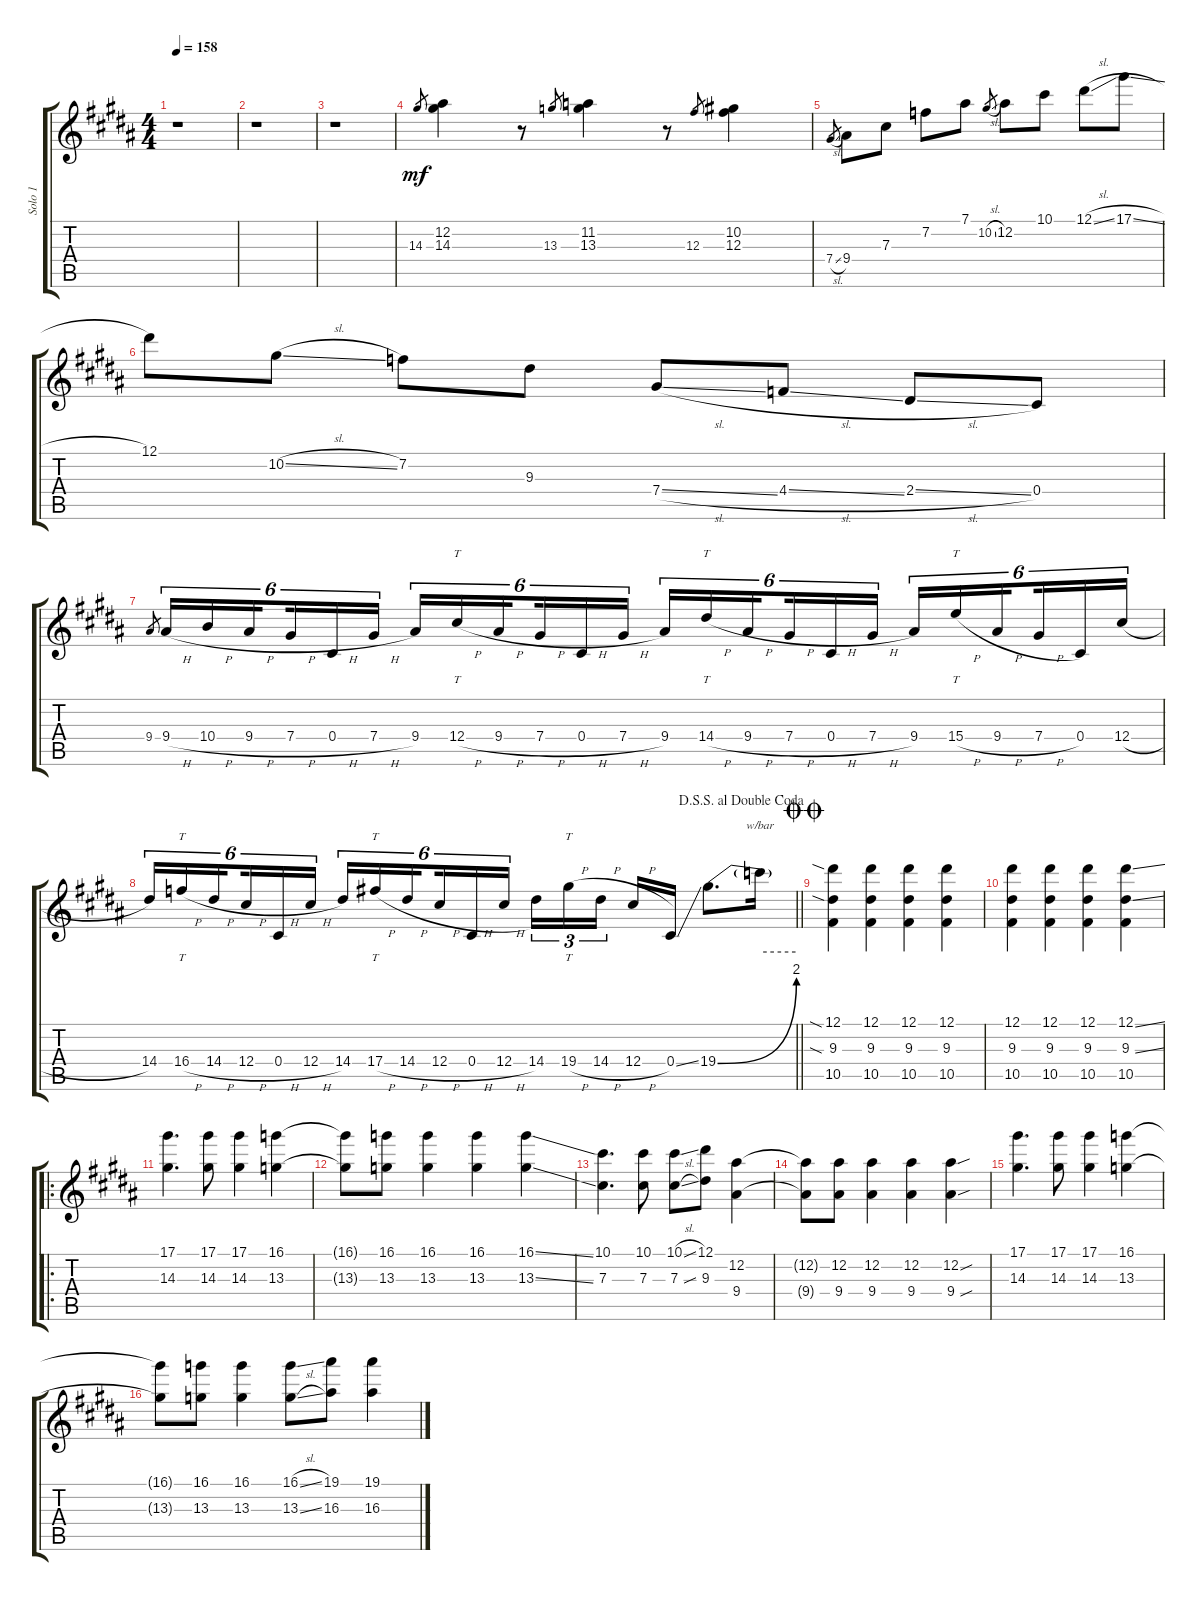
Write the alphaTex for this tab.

\track ("Solo 1" "Solo 1") {instrument distortionguitar}
\staff {score tabs}
\tuning (Eb4 Bb3 Gb3 Db3 Ab2 Db2) {hide}
\ts (4 4)
\tempo 158
\clef g2
\ks g#minor
r.1{dy mf} |
\ks b
r.1 |
\ks g#minor
r.1 |
\ks b
14.3.8{gr} (12.2 14.3).4 r.8 13.3.8{gr} (11.2 13.3).4 r.8 12.3.8{gr} (10.2 12.3).4 |
\ks g#minor
7.4{sl}.8{gr} 9.4.8 7.3.8 7.2.8 7.1.8 10.2{sl}.8{gr} 12.2.8 10.1.8 12.1{sl}.8 17.1{sl}.8 |
12.1.8 10.2{sl}.8 7.2.8 9.3.8 7.4{sl}.8 4.4{sl}.8 2.4{sl}.8 0.4.8 |
\ks b
9.4.8{gr} 9.4{h}.16{tu (6 4)} 10.4{h}.16{tu (6 4)} 9.4{h}.16{tu (6 4) beam splitsecondary} 7.4{h}.16{tu (6 4)} 0.4{h}.16{tu (6 4)} 7.4{h}.16{tu (6 4)} 9.4.16{tu (6 4)} 12.4{h}.16{tt tu (6 4)} 9.4{h}.16{tu (6 4) beam splitsecondary} 7.4{h}.16{tu (6 4)} 0.4{h}.16{tu (6 4)} 7.4{h}.16{tu (6 4)} 9.4.16{tu (6 4)} 14.4{h}.16{tt tu (6 4)} 9.4{h}.16{tu (6 4) beam splitsecondary} 7.4{h}.16{tu (6 4)} 0.4{h}.16{tu (6 4)} 7.4{h}.16{tu (6 4)} 9.4.16{tu (6 4)} 15.4{h}.16{tt tu (6 4)} 9.4{h}.16{tu (6 4) beam splitsecondary} 7.4{h}.16{tu (6 4)} 0.4.16{tu (6 4)} 12.4{h}.16{tu (6 4)} |
\jump dalsegnosegnoaldoublecoda
\barLineRight lightlight
\ks g#minor
14.4.16{tu (6 4)} 16.4{h}.16{tt tu (6 4)} 14.4{h}.16{tu (6 4) beam splitsecondary} 12.4{h}.16{tu (6 4)} 0.4{h}.16{tu (6 4)} 12.4{h}.16{tu (6 4)} 14.4.16{tu (6 4)} 17.4{h}.16{tt tu (6 4)} 14.4{h}.16{tu (6 4) beam splitsecondary} 12.4{h}.16{tu (6 4)} 0.4{h}.16{tu (6 4)} 12.4{h}.16{tu (6 4)} 14.4.16{tu (3 2)} 19.4{h}.16{tt tu (3 2)} 14.4{h}.16{tu (3 2) beam splitsecondary} 12.4{h}.16 0.4{ss}.16 19.4{be (bend 0 0 60 8)}.8{d} 19.4{t}.16{tbe (hold default 0 0 60 0)} |
\jump doublecoda
\ks b
(12.1{sia} 9.3{sia} 10.5).4 (12.1 9.3 10.5).4 (12.1 9.3 10.5).4 (12.1 9.3 10.5).4 |
\ks g#minor
(12.1 9.3 10.5).4 (12.1 9.3 10.5).4 (12.1 9.3 10.5).4 (12.1{ss} 9.3{ss} 10.5).4 |
\ro
(17.1 14.3).4{d} (17.1 14.3).8 (17.1 14.3).4 (16.1 13.3).4 |
\ks b
(16.1{t} 13.3{t}).8 (16.1 13.3).8 (16.1 13.3).4 (16.1 13.3).4 (16.1{ss} 13.3{ss}).4 |
\ks g#minor
(10.1 7.3).4{d} (10.1 7.3).8 (10.1{sl} 7.3{sl}).8 (12.1 9.3).8 (12.2 9.4).4 |
(12.2{t} 9.4{t}).8 (12.2 9.4).8 (12.2 9.4).4 (12.2 9.4).4 (12.2{sou} 9.4{sou}).4 |
(17.1 14.3).4{d} (17.1 14.3).8 (17.1 14.3).4 (16.1 13.3).4 |
\ks b
(16.1{t} 13.3{t}).8 (16.1 13.3).8 (16.1 13.3).4 (16.1{sl} 13.3{sl}).8 (19.1 16.3).8 (19.1{ss} 16.3{ss}).4
